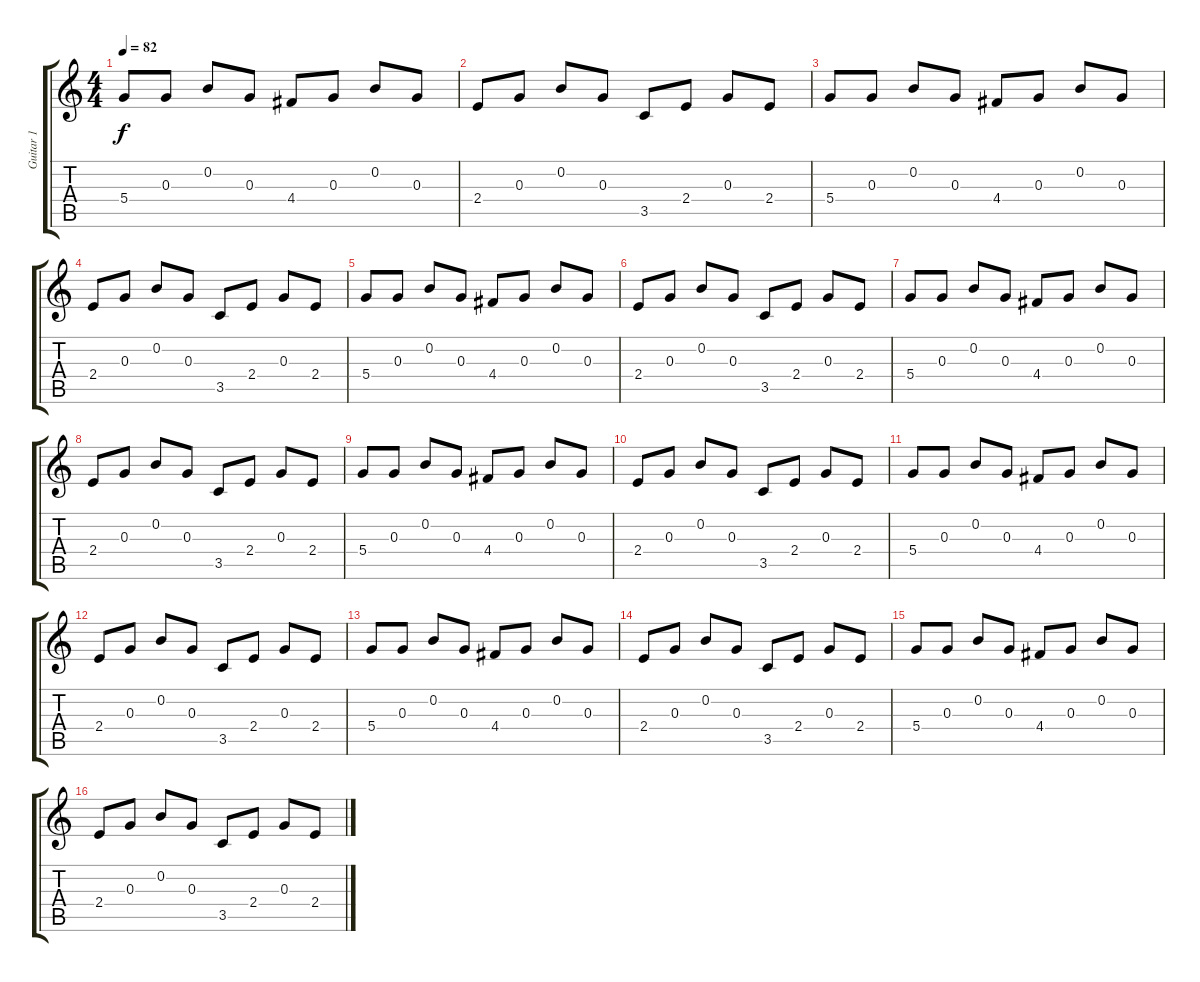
\track ("Guitar 1" "Guitar 1") {instrument acousticguitarsteel}
\staff {score tabs}
\tuning (E4 B3 G3 D3 A2 E2) {hide}
\ts (4 4)
\tempo 82
\clef g2
\ks c
5.4.8{dy f instrument acousticguitarsteel} 0.3.8 0.2.8 0.3.8 4.4.8 0.3.8 0.2.8 0.3.8 |
2.4.8 0.3.8 0.2.8 0.3.8 3.5.8 2.4.8 0.3.8 2.4.8 |
5.4.8 0.3.8 0.2.8 0.3.8 4.4.8 0.3.8 0.2.8 0.3.8 |
2.4.8 0.3.8 0.2.8 0.3.8 3.5.8 2.4.8 0.3.8 2.4.8 |
5.4.8 0.3.8 0.2.8 0.3.8 4.4.8 0.3.8 0.2.8 0.3.8 |
2.4.8 0.3.8 0.2.8 0.3.8 3.5.8 2.4.8 0.3.8 2.4.8 |
5.4.8 0.3.8 0.2.8 0.3.8 4.4.8 0.3.8 0.2.8 0.3.8 |
2.4.8 0.3.8 0.2.8 0.3.8 3.5.8 2.4.8 0.3.8 2.4.8 |
5.4.8 0.3.8 0.2.8 0.3.8 4.4.8 0.3.8 0.2.8 0.3.8 |
2.4.8 0.3.8 0.2.8 0.3.8 3.5.8 2.4.8 0.3.8 2.4.8 |
5.4.8 0.3.8 0.2.8 0.3.8 4.4.8 0.3.8 0.2.8 0.3.8 |
2.4.8 0.3.8 0.2.8 0.3.8 3.5.8 2.4.8 0.3.8 2.4.8 |
5.4.8 0.3.8 0.2.8 0.3.8 4.4.8 0.3.8 0.2.8 0.3.8 |
2.4.8 0.3.8 0.2.8 0.3.8 3.5.8 2.4.8 0.3.8 2.4.8 |
5.4.8 0.3.8 0.2.8 0.3.8 4.4.8 0.3.8 0.2.8 0.3.8 |
2.4.8 0.3.8 0.2.8 0.3.8 3.5.8 2.4.8 0.3.8 2.4.8
